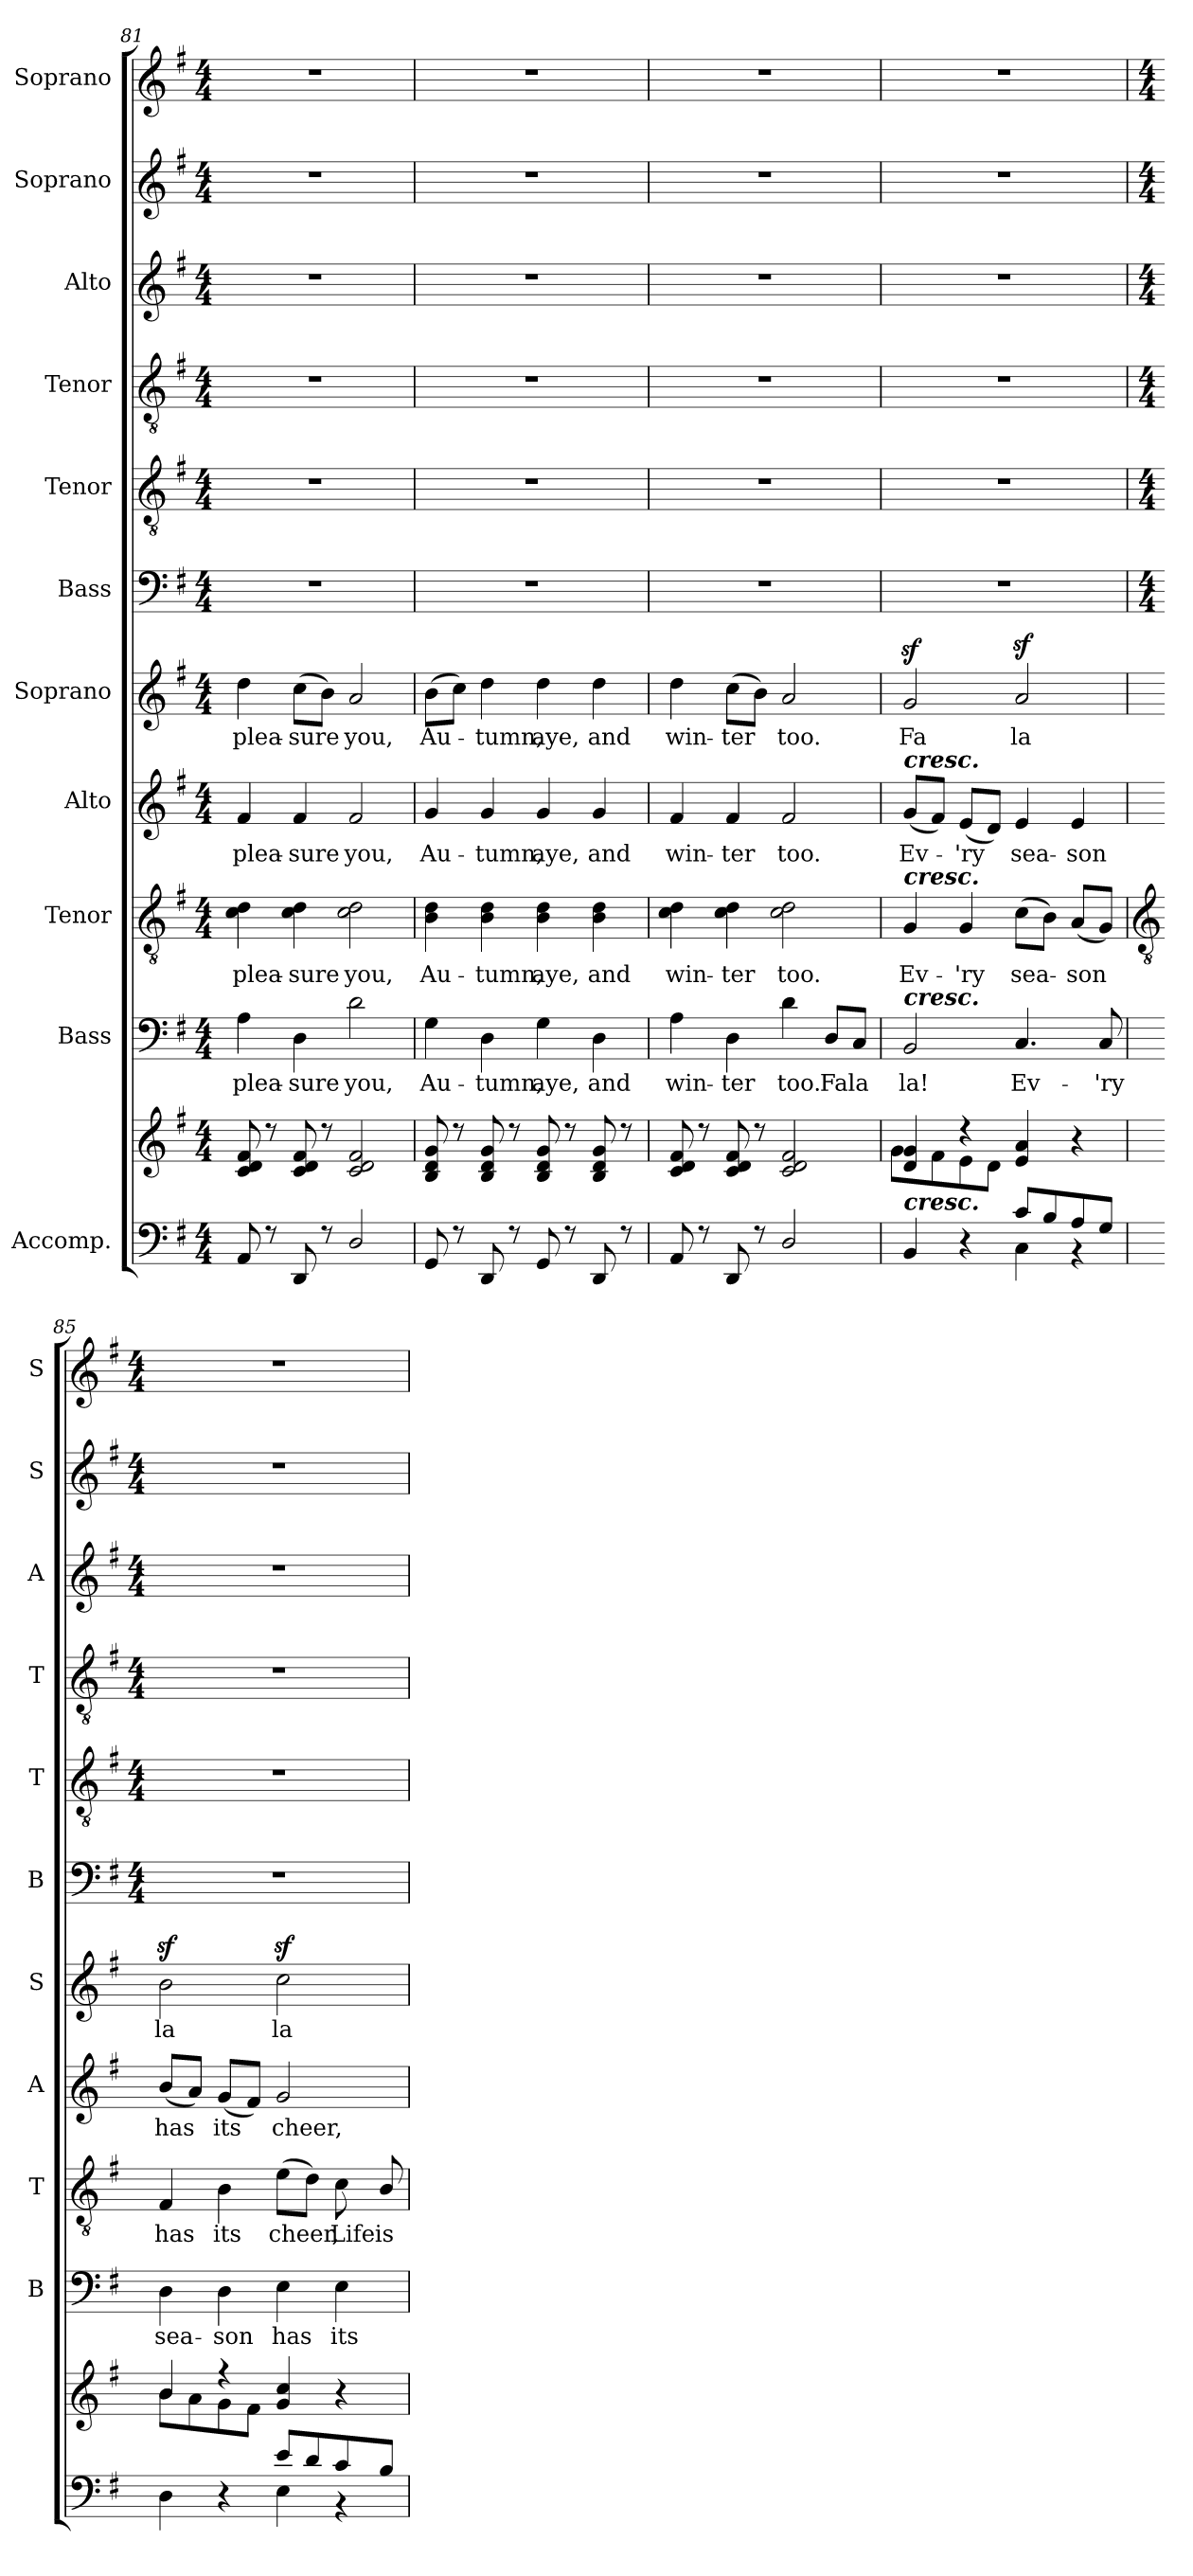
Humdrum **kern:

**kern	**kern	**kern	**text	**kern	**text	**kern	**text	**kern	**text	**kern	**kern	**kern	**kern	**kern	**kern
*part11	*part11	*part10	*part10	*part9	*part9	*part8	*part8	*part7	*part7	*part6	*part5	*part4	*part3	*part2	*part1
*staff12	*staff11	*staff10	*staff10	*staff9	*staff9	*staff8	*staff8	*staff7	*staff7	*staff6	*staff5	*staff4	*staff3	*staff2	*staff1
*I"Accomp.	*	*I"Bass	*	*I"Tenor	*	*I"Alto	*	*I"Soprano	*	*I"Bass	*I"Tenor	*I"Tenor	*I"Alto	*I"Soprano	*I"Soprano
*	*	*I'B	*	*I'T	*	*I'A	*	*I'S	*	*I'B	*I'T	*I'T	*I'A	*I'S	*I'S
*clefF4	*clefG2	*clefF4	*	*clefGv2	*	*clefG2	*	*clefG2	*	*clefF4	*clefGv2	*clefGv2	*clefG2	*clefG2	*clefG2
*k[f#]	*k[f#]	*k[f#]	*	*k[f#]	*	*k[f#]	*	*k[f#]	*	*k[f#]	*k[f#]	*k[f#]	*k[f#]	*k[f#]	*k[f#]
*G:	*G:	*G:	*	*G:	*	*G:	*	*G:	*	*G:	*G:	*G:	*G:	*G:	*G:
*M4/4	*M4/4	*M4/4	*	*M4/4	*	*M4/4	*	*M4/4	*	*M4/4	*M4/4	*M4/4	*M4/4	*M4/4	*M4/4
=81	=81	=81	=81	=81	=81	=81	=81	=81	=81	=81	=81	=81	=81	=81	=81
*^	*^	*	*	*	*	*	*	*	*	*	*	*	*	*	*
!	!	!	!	!	!LO:LY:b	!	!LO:LY:b	!	!LO:LY:b	!	!LO:LY:b	!	!	!	!	!	!
8AA	1ryy	8c 8d 8f#	1ryy	4A	plea-	4c 4d	plea-	4f#	plea-	4dd	plea-	1r	1r	1r	1r	1r	1r
8r	.	8r	.	.	.	.	.	.	.	.	.	.	.	.	.	.	.
!	!	!	!	!	!LO:LY:b	!	!LO:LY:b	!	!LO:LY:b	!	!LO:LY:b	!	!	!	!	!	!
8DD	.	8c 8d 8f#	.	4D	-sure	4c 4d	-sure	4f#	-sure	(>8ccL	-sure	.	.	.	.	.	.
8r	.	8r	.	.	.	.	.	.	.	8bJ)	.	.	.	.	.	.	.
!	!	!	!	!	!LO:LY:b	!	!LO:LY:b	!	!LO:LY:b	!	!LO:LY:b	!	!	!	!	!	!
2D/	.	2c 2d 2f#	.	2d	you,	2c 2d	you,	2f#	you,	2a	you,	.	.	.	.	.	.
=82	=82	=82	=82	=82	=82	=82	=82	=82	=82	=82	=82	=82	=82	=82	=82	=82	=82
!	!	!	!	!	!LO:LY:b	!	!LO:LY:b	!	!LO:LY:b	!	!LO:LY:b	!	!	!	!	!	!
8GG	1ryy	8B 8d 8g	1ryy	4G	Au-	4B 4d	Au-	4g	Au-	(>8bL	Au-	1r	1r	1r	1r	1r	1r
8r	.	8r	.	.	.	.	.	.	.	8ccJ)	.	.	.	.	.	.	.
!	!	!	!	!	!LO:LY:b	!	!LO:LY:b	!	!LO:LY:b	!	!LO:LY:b	!	!	!	!	!	!
8DD	.	8B 8d 8g	.	4D	-tumn,	4B 4d	-tumn,	4g	-tumn,	4dd	tumn,	.	.	.	.	.	.
8r	.	8r	.	.	.	.	.	.	.	.	.	.	.	.	.	.	.
!	!	!	!	!	!LO:LY:b	!	!LO:LY:b	!	!LO:LY:b	!	!LO:LY:b	!	!	!	!	!	!
8GG	.	8B 8d 8g	.	4G	aye,	4B 4d	aye,	4g	aye,	4dd	aye,	.	.	.	.	.	.
8r	.	8r	.	.	.	.	.	.	.	.	.	.	.	.	.	.	.
!	!	!	!	!	!LO:LY:b	!	!LO:LY:b	!	!LO:LY:b	!	!LO:LY:b	!	!	!	!	!	!
8DD	.	8B 8d 8g	.	4D	and	4B 4d	and	4g	and	4dd	and	.	.	.	.	.	.
8r	.	8r	.	.	.	.	.	.	.	.	.	.	.	.	.	.	.
=83	=83	=83	=83	=83	=83	=83	=83	=83	=83	=83	=83	=83	=83	=83	=83	=83	=83
!	!	!	!	!	!LO:LY:b	!	!LO:LY:b	!	!LO:LY:b	!	!LO:LY:b	!	!	!	!	!	!
8AA	1ryy	8c 8d 8f#	1ryy	4A	win-	4c 4d	win-	4f#	win-	4dd	win-	1r	1r	1r	1r	1r	1r
8r	.	8r	.	.	.	.	.	.	.	.	.	.	.	.	.	.	.
!	!	!	!	!	!LO:LY:b	!	!LO:LY:b	!	!LO:LY:b	!	!LO:LY:b	!	!	!	!	!	!
8DD	.	8c 8d 8f#	.	4D	-ter	4c 4d	-ter	4f#	-ter	(>8ccL	-ter	.	.	.	.	.	.
8r	.	8r	.	.	.	.	.	.	.	8bJ)	.	.	.	.	.	.	.
!	!	!	!	!	!LO:LY:b	!	!LO:LY:b	!	!LO:LY:b	!	!LO:LY:b	!	!	!	!	!	!
2D/	.	2c 2d 2f#	.	4d	too.	2c 2d	too.	2f#	too.	2a	too.	.	.	.	.	.	.
!	!	!	!	!	!LO:LY:b	!	!	!	!	!	!	!	!	!	!	!	!
.	.	.	.	8D/L	Fa	.	.	.	.	.	.	.	.	.	.	.	.
!	!	!	!	!	!LO:LY:b	!	!	!	!	!	!	!	!	!	!	!	!
.	.	.	.	8C/J	la	.	.	.	.	.	.	.	.	.	.	.	.
=84	=84	=84	=84	=84	=84	=84	=84	=84	=84	=84	=84	=84	=84	=84	=84	=84	=84
!	!	!	!	!	!	!	!	!LO:TX:a:Bi:t=cresc.	!	!	!	!	!	!	!	!	!
!	!	!	!	!	!	!LO:TX:a:Bi:t=cresc.	!	!	!	!	!	!	!	!	!	!	!
!	!	!	!	!LO:TX:a:Bi:t=cresc.	!	!	!	!	!	!	!	!	!	!	!	!	!
!LO:TX:a:Bi:t=cresc.	!	!	!	!	!	!	!	!	!	!	!	!	!	!	!	!	!
!	!	!	!	!	!LO:LY:b	!	!LO:LY:b	!	!LO:LY:b	!	!LO:LY:b	!	!	!	!	!	!
2ryy	4BB/	4d/ 4g/	8g\L	2BB	la!	4G	Ev-	(<8gL	Ev-	2gz<	Fa	1r	1r	1r	1r	1r	1r
.	.	.	8f#\	.	.	.	.	8f#J)	.	.	.	.	.	.	.	.	.
!	!	!	!	!	!	!	!LO:LY:b	!	!LO:LY:b	!	!	!	!	!	!	!	!
.	4r	4r	8e\	.	.	4G	-'ry	(<8eL	'ry	.	.	.	.	.	.	.	.
.	.	.	8d\J	.	.	.	.	8dJ)	.	.	.	.	.	.	.	.	.
!	!	!	!	!	!LO:LY:b	!	!LO:LY:b	!	!LO:LY:b	!	!LO:LY:b	!	!	!	!	!	!
8c/L	4C\	4e 4a	2ryy	4.C	Ev-	(>8cL	sea-	4e	sea-	2az<	la	.	.	.	.	.	.
8B/	.	.	.	.	.	8BJ)	.	.	.	.	.	.	.	.	.	.	.
!	!	!	!	!	!	!	!LO:LY:b	!	!LO:LY:b	!	!	!	!	!	!	!	!
8A/	4r	4r	.	.	.	(<8AL	son	4e	-son	.	.	.	.	.	.	.	.
!	!	!	!	!	!LO:LY:b	!	!	!	!	!	!	!	!	!	!	!	!
8G/J	.	.	.	8C	-'ry	8GJ)	.	.	.	.	.	.	.	.	.	.	.
!!LO:LB:g=z
=85	=85	=85	=85	=85	=85	=85	=85	=85	=85	=85	=85	=85	=85	=85	=85	=85	=85
*	*	*	*	*	*	*clefGv2	*	*	*	*	*	*	*	*	*	*	*
*	*	*	*	*	*	*	*	*	*	*	*	*M4/4	*M4/4	*M4/4	*M4/4	*M4/4	*M4/4
!	!	!	!	!	!LO:LY:b	!	!LO:LY:b	!	!LO:LY:b	!	!LO:LY:b	!	!	!	!	!	!
2ryy	4D\	4b/	8b\L	4D	sea-	4F#	has	(<8bL	has	2bz<	la	1r	1r	1r	1r	1r	1r
.	.	.	8a\	.	.	.	.	8aJ)	.	.	.	.	.	.	.	.	.
!	!	!	!	!	!LO:LY:b	!	!LO:LY:b	!	!LO:LY:b	!	!	!	!	!	!	!	!
.	4r	4r	8g\	4D	-son	4B	its	(<8gL	its	.	.	.	.	.	.	.	.
.	.	.	8f#\J	.	.	.	.	8f#J)	.	.	.	.	.	.	.	.	.
!	!	!	!	!	!LO:LY:b	!	!LO:LY:b	!	!LO:LY:b	!	!LO:LY:b	!	!	!	!	!	!
8e/L	4E\	4g 4cc	2ryy	4E	has	(>8eL	cheer,	2g	cheer,	2ccz<	la	.	.	.	.	.	.
8d/	.	.	.	.	.	8dJ)	.	.	.	.	.	.	.	.	.	.	.
!	!	!	!	!	!LO:LY:b	!	!LO:LY:b	!	!	!	!	!	!	!	!	!	!
8c/	4r	4r	.	4E	its	8c	Life	.	.	.	.	.	.	.	.	.	.
!	!	!	!	!	!	!	!LO:LY:b	!	!	!	!	!	!	!	!	!	!
8B/J	.	.	.	.	.	8B/	is	.	.	.	.	.	.	.	.	.	.
*v	*v	*	*	*	*	*	*	*	*	*	*	*	*	*	*	*	*
*	*v	*v	*	*	*	*	*	*	*	*	*	*	*	*	*	*
=	=	=	=	=	=	=	=	=	=	=	=	=	=	=	=
*-	*-	*-	*-	*-	*-	*-	*-	*-	*-	*-	*-	*-	*-	*-	*-
